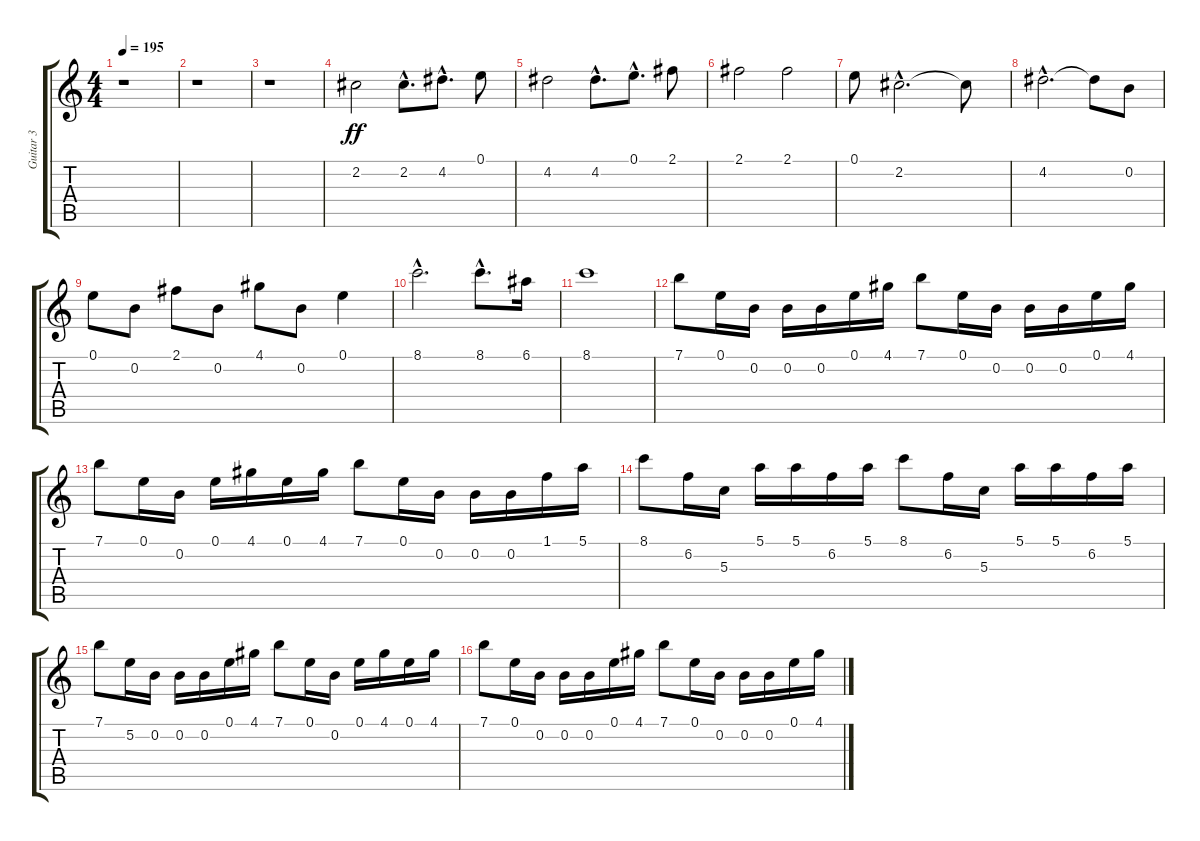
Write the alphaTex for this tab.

\track ("Guitar 3" "Guitar 3") {instrument overdrivenguitar}
\staff {score tabs}
\tuning (E4 B3 G3 D3 A2 E2) {hide}
\ts (4 4)
\tempo 195
\clef g2
\ks c
r.1{dy ff} |
r.1 |
r.1 |
2.2.2 2.2{hac}.8{d} 4.2{hac}.8{d} 0.1.8 |
4.2.2 4.2{hac}.8{d} 0.1{hac}.8{d} 2.1.8 |
2.1.2 2.1.2 |
0.1.8 2.2{hac}.2{d} 2.2{t}.8 |
4.2{hac}.2{d} 4.2{t}.8 0.2.8 |
0.1.8 0.2.8 2.1.8 0.2.8 4.1.8 0.2.8 0.1.4 |
8.1{hac}.2{d} 8.1{hac}.8{d} 6.1.16 |
8.1.1 |
7.1.8 0.1.16 0.2.16 0.2.16 0.2.16 0.1.16 4.1.16 7.1.8 0.1.16 0.2.16 0.2.16 0.2.16 0.1.16 4.1.16 |
7.1.8 0.1.16 0.2.16 0.1.16 4.1.16 0.1.16 4.1.16 7.1.8 0.1.16 0.2.16 0.2.16 0.2.16 1.1.16 5.1.16 |
8.1.8 6.2.16 5.3.16 5.1.16 5.1.16 6.2.16 5.1.16 8.1.8 6.2.16 5.3.16 5.1.16 5.1.16 6.2.16 5.1.16 |
7.1.8 5.2.16 0.2.16 0.2.16 0.2.16 0.1.16 4.1.16 7.1.8 0.1.16 0.2.16 0.1.16 4.1.16 0.1.16 4.1.16 |
7.1.8 0.1.16 0.2.16 0.2.16 0.2.16 0.1.16 4.1.16 7.1.8 0.1.16 0.2.16 0.2.16 0.2.16 0.1.16 4.1.16
